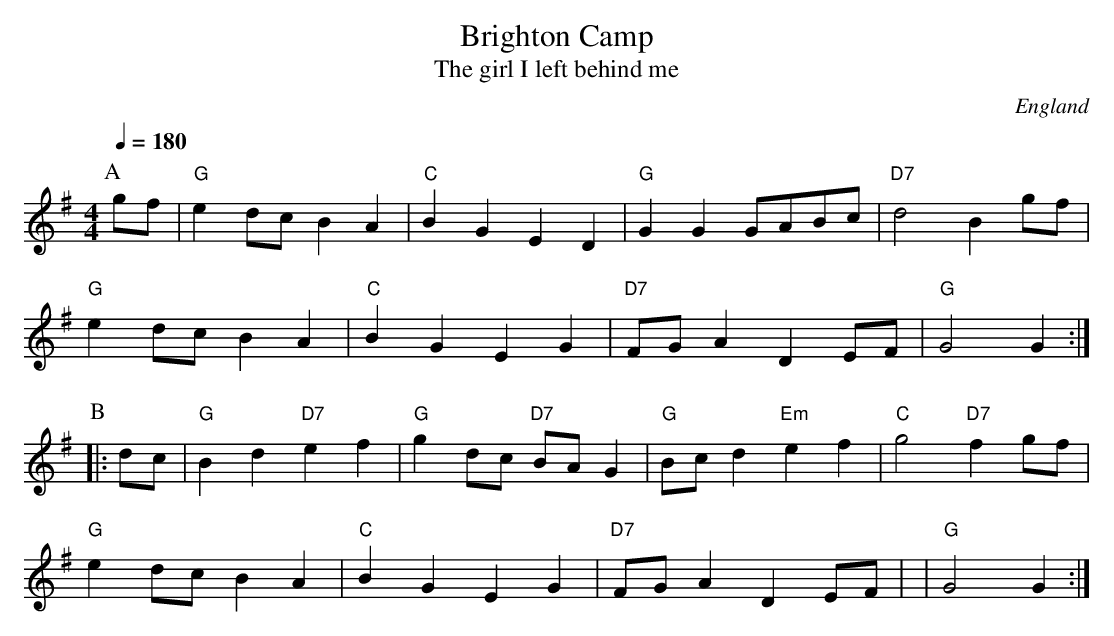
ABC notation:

X:1
T:Brighton Camp
T:The girl I left behind me
O:England
M:4/4
L:1/8
Q:1/4=180
K:G
P:A
gf| "G" e2dc B2A2 | "C" B2G2E2D2 | "G" G2G2GABc | "D7" d4B2gf|
    "G" e2dc B2A2 | "C" B2G2E2G2 | "D7" FG A2D2EF| "G" G4G2:|
P:B
|: dc | "G" B2d2 "D7" e2f2 | "G" g2dc "D7" BA G2 |\
        "G" Bc d2 "Em" e2f2 | "C" g4 "D7" f2gf|
        "G" e2dc B2A2 | "C" B2G2E2G2 | "D7" FG A2D2EF | |"G" G4G2 :|
